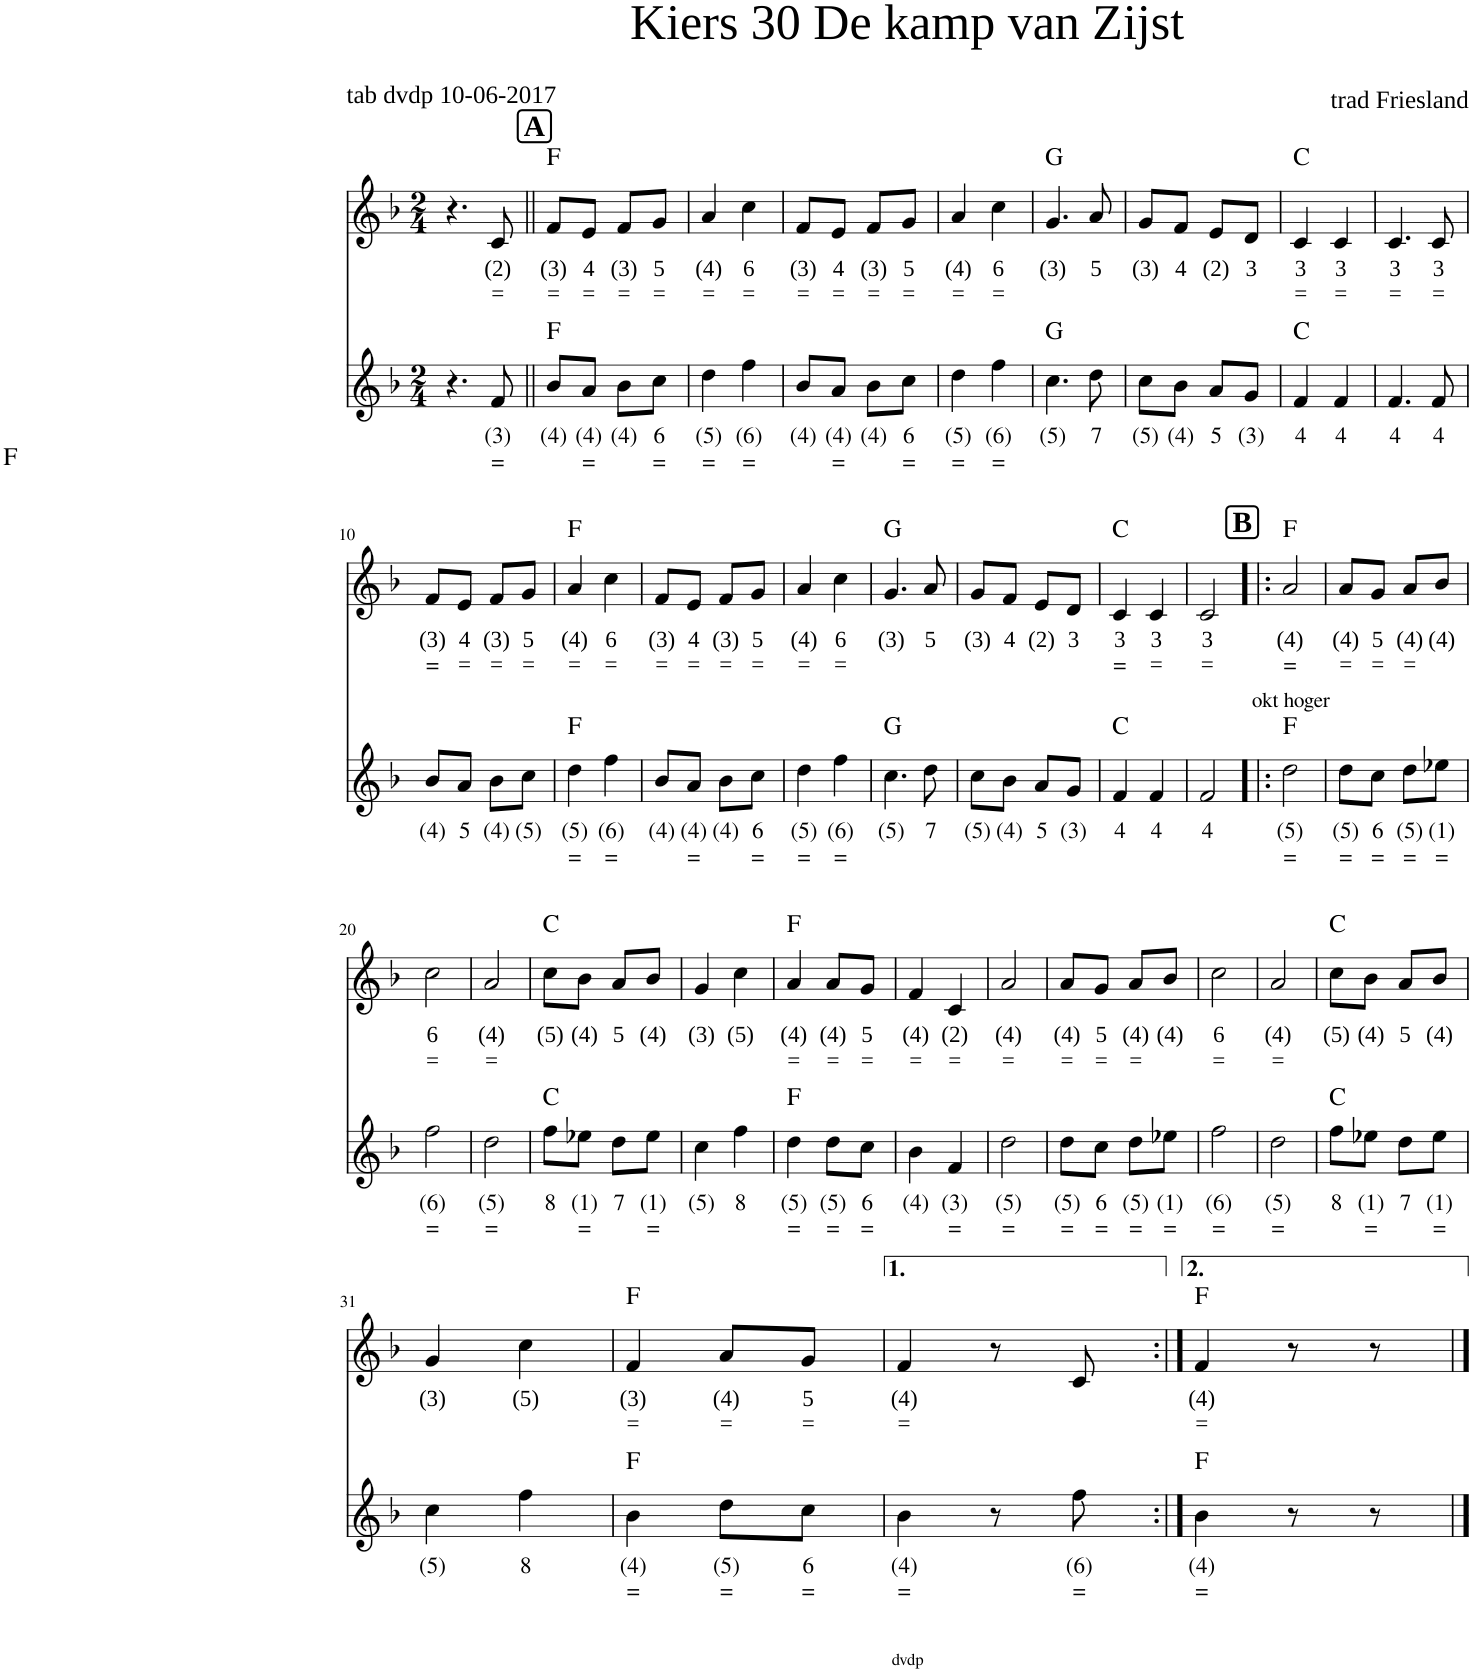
**kern	**text	**text	**kern	**text	**text	**harte
*part2	*part2	*part2	*part1	*part1	*part1	*part1
*staff2	*staff2	*staff2	*staff1	*staff1	*staff1	*
*I"Voice	*	*	*I"Voice	*	*	*
*clefG2	*	*	*clefG2	*	*	*
*k[b-]	*	*	*k[b-]	*	*	*
*M2/4	*	*	*M2/4	*	*	*
=1	=1	=1	=1	=1	=1	=1
4.r	.	.	4.r	.	.	.
!	!LO:LY:b	!LO:LY:b	!	!LO:LY:b	!LO:LY:b	!
8f/	(3)	=	8c/	(2)	=	.
!!LO:REH:place=s1:a:B:cj:fs=14:t=A
=2||	=2||	=2||	=2||	=2||	=2||	=2||
!	!LO:LY:b	!	!	!LO:LY:b	!LO:LY:b	!
8b-/L	(4)	.	8f/L	(3)	=	F:maj
!	!LO:LY:b	!LO:LY:b	!	!LO:LY:b	!LO:LY:b	!
8a/J	(4)	=	8e/J	4	=	.
!	!LO:LY:b	!	!	!LO:LY:b	!LO:LY:b	!
8b-\L	(4)	.	8f/L	(3)	=	.
!	!LO:LY:b	!LO:LY:b	!	!LO:LY:b	!LO:LY:b	!
8cc\J	6	=	8g/J	5	=	.
=3	=3	=3	=3	=3	=3	=3
!	!LO:LY:b	!LO:LY:b	!	!LO:LY:b	!LO:LY:b	!
4dd\	(5)	=	4a/	(4)	=	.
!	!LO:LY:b	!LO:LY:b	!	!LO:LY:b	!LO:LY:b	!
4ff\	(6)	=	4cc\	6	=	.
=4	=4	=4	=4	=4	=4	=4
!	!LO:LY:b	!	!	!LO:LY:b	!LO:LY:b	!
8b-/L	(4)	.	8f/L	(3)	=	.
!	!LO:LY:b	!LO:LY:b	!	!LO:LY:b	!LO:LY:b	!
8a/J	(4)	=	8e/J	4	=	.
!	!LO:LY:b	!	!	!LO:LY:b	!LO:LY:b	!
8b-\L	(4)	.	8f/L	(3)	=	.
!	!LO:LY:b	!LO:LY:b	!	!LO:LY:b	!LO:LY:b	!
8cc\J	6	=	8g/J	5	=	.
=5	=5	=5	=5	=5	=5	=5
!	!LO:LY:b	!LO:LY:b	!	!LO:LY:b	!LO:LY:b	!
4dd\	(5)	=	4a/	(4)	=	.
!	!LO:LY:b	!LO:LY:b	!	!LO:LY:b	!LO:LY:b	!
4ff\	(6)	=	4cc\	6	=	.
=6	=6	=6	=6	=6	=6	=6
!	!LO:LY:b	!	!	!LO:LY:b	!	!
4.cc\	(5)	.	4.g/	(3)	.	G:maj
!	!LO:LY:b	!	!	!LO:LY:b	!	!
8dd\	7	.	8a/	5	.	.
=7	=7	=7	=7	=7	=7	=7
!	!LO:LY:b	!	!	!LO:LY:b	!	!
8cc\L	(5)	.	8g/L	(3)	.	.
!	!LO:LY:b	!	!	!LO:LY:b	!	!
8b-\J	(4)	.	8f/J	4	.	.
!	!LO:LY:b	!	!	!LO:LY:b	!	!
8a/L	5	.	8e/L	(2)	.	.
!	!LO:LY:b	!	!	!LO:LY:b	!	!
8g/J	(3)	.	8d/J	3	.	.
=8	=8	=8	=8	=8	=8	=8
!	!LO:LY:b	!	!	!LO:LY:b	!LO:LY:b	!
4f/	4	.	4c/	3	=	C:maj
!	!LO:LY:b	!	!	!LO:LY:b	!LO:LY:b	!
4f/	4	.	4c/	3	=	.
=9	=9	=9	=9	=9	=9	=9
!	!LO:LY:b	!	!	!LO:LY:b	!LO:LY:b	!
4.f/	4	.	4.c/	3	=	.
!	!LO:LY:b	!	!	!LO:LY:b	!LO:LY:b	!
8f/	4	.	8c/	3	=	.
!!LO:LB:g=z
=10	=10	=10	=10	=10	=10	=10
!	!LO:LY:b	!	!	!LO:LY:b	!LO:LY:b	!
8b-/L	(4)	.	8f/L	(3)	=	F:maj
!	!LO:LY:b	!	!	!LO:LY:b	!LO:LY:b	!
8a/J	5	.	8e/J	4	=	.
!	!LO:LY:b	!	!	!LO:LY:b	!LO:LY:b	!
8b-\L	(4)	.	8f/L	(3)	=	.
!	!LO:LY:b	!	!	!LO:LY:b	!LO:LY:b	!
8cc\J	(5)	.	8g/J	5	=	.
=11	=11	=11	=11	=11	=11	=11
!	!LO:LY:b	!LO:LY:b	!	!LO:LY:b	!LO:LY:b	!
4dd\	(5)	=	4a/	(4)	=	F:maj
!	!LO:LY:b	!LO:LY:b	!	!LO:LY:b	!LO:LY:b	!
4ff\	(6)	=	4cc\	6	=	.
=12	=12	=12	=12	=12	=12	=12
!	!LO:LY:b	!	!	!LO:LY:b	!LO:LY:b	!
8b-/L	(4)	.	8f/L	(3)	=	.
!	!LO:LY:b	!LO:LY:b	!	!LO:LY:b	!LO:LY:b	!
8a/J	(4)	=	8e/J	4	=	.
!	!LO:LY:b	!	!	!LO:LY:b	!LO:LY:b	!
8b-\L	(4)	.	8f/L	(3)	=	.
!	!LO:LY:b	!LO:LY:b	!	!LO:LY:b	!LO:LY:b	!
8cc\J	6	=	8g/J	5	=	.
=13	=13	=13	=13	=13	=13	=13
!	!LO:LY:b	!LO:LY:b	!	!LO:LY:b	!LO:LY:b	!
4dd\	(5)	=	4a/	(4)	=	.
!	!LO:LY:b	!LO:LY:b	!	!LO:LY:b	!LO:LY:b	!
4ff\	(6)	=	4cc\	6	=	.
=14	=14	=14	=14	=14	=14	=14
!	!LO:LY:b	!	!	!LO:LY:b	!	!
4.cc\	(5)	.	4.g/	(3)	.	G:maj
!	!LO:LY:b	!	!	!LO:LY:b	!	!
8dd\	7	.	8a/	5	.	.
=15	=15	=15	=15	=15	=15	=15
!	!LO:LY:b	!	!	!LO:LY:b	!	!
8cc\L	(5)	.	8g/L	(3)	.	.
!	!LO:LY:b	!	!	!LO:LY:b	!	!
8b-\J	(4)	.	8f/J	4	.	.
!	!LO:LY:b	!	!	!LO:LY:b	!	!
8a/L	5	.	8e/L	(2)	.	.
!	!LO:LY:b	!	!	!LO:LY:b	!	!
8g/J	(3)	.	8d/J	3	.	.
=16	=16	=16	=16	=16	=16	=16
!	!LO:LY:b	!	!	!LO:LY:b	!LO:LY:b	!
4f/	4	.	4c/	3	=	C:maj
!	!LO:LY:b	!	!	!LO:LY:b	!LO:LY:b	!
4f/	4	.	4c/	3	=	.
=17	=17	=17	=17	=17	=17	=17
!	!LO:LY:b	!	!	!LO:LY:b	!LO:LY:b	!
2f/	4	.	2c/	3	=	.
!!LO:REH:place=s1:a:B:cj:fs=14:t=B
=18!|:	=18!|:	=18!|:	=18!|:	=18!|:	=18!|:	=18!|:
!LO:TX:a:t=okt hoger	!	!	!	!	!	!
!	!LO:LY:b	!LO:LY:b	!	!LO:LY:b	!LO:LY:b	!
2dd\	(5)	=	2a/	(4)	=	F:maj
=19	=19	=19	=19	=19	=19	=19
!	!LO:LY:b	!LO:LY:b	!	!LO:LY:b	!LO:LY:b	!
8dd\L	(5)	=	8a/L	(4)	=	.
!	!LO:LY:b	!LO:LY:b	!	!LO:LY:b	!LO:LY:b	!
8cc\J	6	=	8g/J	5	=	.
!	!LO:LY:b	!LO:LY:b	!	!LO:LY:b	!LO:LY:b	!
8dd\L	(5)	=	8a/L	(4)	=	.
!	!LO:LY:b	!LO:LY:b	!	!LO:LY:b	!	!
8ee-X\J	(1)	=	8b-/J	(4)	.	.
!!LO:LB:g=z
=20	=20	=20	=20	=20	=20	=20
!	!LO:LY:b	!LO:LY:b	!	!LO:LY:b	!LO:LY:b	!
2ff\	(6)	=	2cc\	6	=	.
=21	=21	=21	=21	=21	=21	=21
!	!LO:LY:b	!LO:LY:b	!	!LO:LY:b	!LO:LY:b	!
2dd\	(5)	=	2a/	(4)	=	.
=22	=22	=22	=22	=22	=22	=22
!	!LO:LY:b	!	!	!LO:LY:b	!	!
8ff\L	8	.	8cc\L	(5)	.	C:maj
!	!LO:LY:b	!LO:LY:b	!	!LO:LY:b	!	!
8ee-X\J	(1)	=	8b-\J	(4)	.	.
!	!LO:LY:b	!	!	!LO:LY:b	!	!
8dd\L	7	.	8a/L	5	.	.
!	!LO:LY:b	!LO:LY:b	!	!LO:LY:b	!	!
8ee-\J	(1)	=	8b-/J	(4)	.	.
=23	=23	=23	=23	=23	=23	=23
!	!LO:LY:b	!	!	!LO:LY:b	!	!
4cc\	(5)	.	4g/	(3)	.	.
!	!LO:LY:b	!	!	!LO:LY:b	!	!
4ff\	8	.	4cc\	(5)	.	.
=24	=24	=24	=24	=24	=24	=24
!	!LO:LY:b	!LO:LY:b	!	!LO:LY:b	!LO:LY:b	!
4dd\	(5)	=	4a/	(4)	=	F:maj
!	!LO:LY:b	!LO:LY:b	!	!LO:LY:b	!LO:LY:b	!
8dd\L	(5)	=	8a/L	(4)	=	.
!	!LO:LY:b	!LO:LY:b	!	!LO:LY:b	!LO:LY:b	!
8cc\J	6	=	8g/J	5	=	.
=25	=25	=25	=25	=25	=25	=25
!	!LO:LY:b	!	!	!LO:LY:b	!LO:LY:b	!
4b-\	(4)	.	4f/	(4)	=	.
!	!LO:LY:b	!LO:LY:b	!	!LO:LY:b	!LO:LY:b	!
4f/	(3)	=	4c/	(2)	=	.
=26	=26	=26	=26	=26	=26	=26
!	!LO:LY:b	!LO:LY:b	!	!LO:LY:b	!LO:LY:b	!
2dd\	(5)	=	2a/	(4)	=	.
=27	=27	=27	=27	=27	=27	=27
!	!LO:LY:b	!LO:LY:b	!	!LO:LY:b	!LO:LY:b	!
8dd\L	(5)	=	8a/L	(4)	=	.
!	!LO:LY:b	!LO:LY:b	!	!LO:LY:b	!LO:LY:b	!
8cc\J	6	=	8g/J	5	=	.
!	!LO:LY:b	!LO:LY:b	!	!LO:LY:b	!LO:LY:b	!
8dd\L	(5)	=	8a/L	(4)	=	.
!	!LO:LY:b	!LO:LY:b	!	!LO:LY:b	!	!
8ee-X\J	(1)	=	8b-/J	(4)	.	.
=28	=28	=28	=28	=28	=28	=28
!	!LO:LY:b	!LO:LY:b	!	!LO:LY:b	!LO:LY:b	!
2ff\	(6)	=	2cc\	6	=	.
=29	=29	=29	=29	=29	=29	=29
!	!LO:LY:b	!LO:LY:b	!	!LO:LY:b	!LO:LY:b	!
2dd\	(5)	=	2a/	(4)	=	.
=30	=30	=30	=30	=30	=30	=30
!	!LO:LY:b	!	!	!LO:LY:b	!	!
8ff\L	8	.	8cc\L	(5)	.	C:maj
!	!LO:LY:b	!LO:LY:b	!	!LO:LY:b	!	!
8ee-X\J	(1)	=	8b-\J	(4)	.	.
!	!LO:LY:b	!	!	!LO:LY:b	!	!
8dd\L	7	.	8a/L	5	.	.
!	!LO:LY:b	!LO:LY:b	!	!LO:LY:b	!	!
8ee-\J	(1)	=	8b-/J	(4)	.	.
!!LO:LB:g=z
=31	=31	=31	=31	=31	=31	=31
!	!LO:LY:b	!	!	!LO:LY:b	!	!
4cc\	(5)	.	4g/	(3)	.	.
!	!LO:LY:b	!	!	!LO:LY:b	!	!
4ff\	8	.	4cc\	(5)	.	.
=32	=32	=32	=32	=32	=32	=32
!	!LO:LY:b	!LO:LY:b	!	!LO:LY:b	!LO:LY:b	!
4b-\	(4)	=	4f/	(3)	=	F:maj
!	!LO:LY:b	!LO:LY:b	!	!LO:LY:b	!LO:LY:b	!
8dd\L	(5)	=	8a/L	(4)	=	.
!	!LO:LY:b	!LO:LY:b	!	!LO:LY:b	!LO:LY:b	!
8cc\J	6	=	8g/J	5	=	.
=33	=33	=33	=33	=33	=33	=33
!	!LO:LY:b	!LO:LY:b	!	!LO:LY:b	!LO:LY:b	!
4b-\	(4)	=	4f/	(4)	=	.
8r	.	.	8r	.	.	.
!	!LO:LY:b	!LO:LY:b	!	!	!	!
8ff\	(6)	=	8c/	.	.	.
=34:|!	=34:|!	=34:|!	=34:|!	=34:|!	=34:|!	=34:|!
!	!LO:LY:b	!LO:LY:b	!	!LO:LY:b	!LO:LY:b	!
4b-\	(4)	=	4f/	(4)	=	F:maj
8r	.	.	8r	.	.	.
8r	.	.	8r	.	.	.
==	==	==	==	==	==	==
*-	*-	*-	*-	*-	*-	*-
